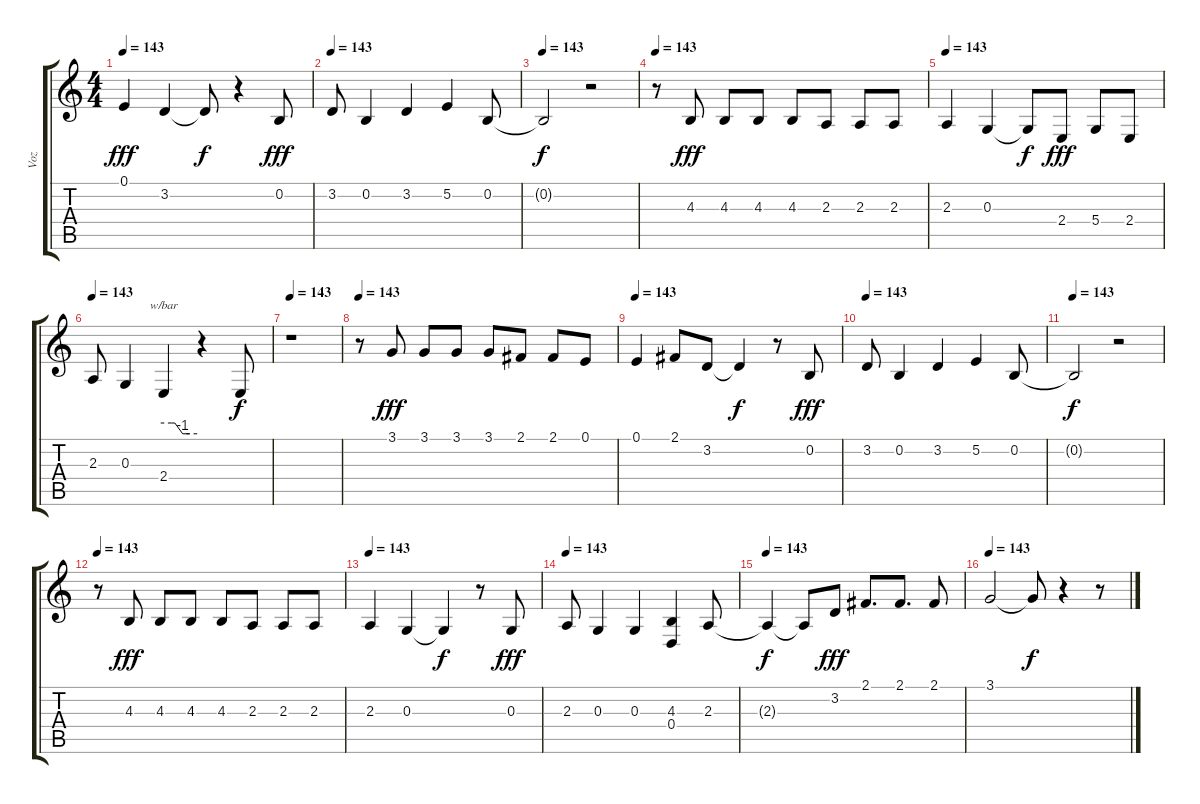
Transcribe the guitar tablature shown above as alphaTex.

\track ("Voz" "Voz") {instrument lead1square}
\staff {score tabs}
\tuning (E4 B3 G3 D3 A2 E2) {hide}
\ts (4 4)
\tempo 143
\clef g2
\ks c
0.1.4{dy fff} 3.2.4 3.2{t}.8{dy f} r.4 0.2.8{dy fff} |
\tempo 143
3.2.8 0.2.4 3.2.4 5.2.4 0.2.8 |
\tempo 143
0.2{t}.2{dy f} r.2 |
\tempo 143
r.8 4.3.8{dy fff} 4.3.8 4.3.8 4.3.8 2.3.8 2.3.8 2.3.8 |
\tempo 143
2.3.4 0.3.4 0.3{t}.8{dy f} 2.4.8{dy fff} 5.4.8 2.4.8 |
\tempo 143
2.3.8 0.3.4 2.4.4{tbe (custom default 0 0 14 0 20 0 34 -4 46 -4 60 -4)} r.4 2.4{t}.8{dy f} |
\tempo 143
r.1 |
\tempo 143
r.8 3.1.8{dy fff} 3.1.8 3.1.8 3.1.8 2.1.8 2.1.8 0.1.8 |
\tempo 143
0.1.4 2.1.8 3.2.8 3.2{t}.4{dy f} r.8 0.2.8{dy fff} |
\tempo 143
3.2.8 0.2.4 3.2.4 5.2.4 0.2.8 |
\tempo 143
0.2{t}.2{dy f} r.2 |
\tempo 143
r.8 4.3.8{dy fff} 4.3.8 4.3.8 4.3.8 2.3.8 2.3.8 2.3.8 |
\tempo 143
2.3.4 0.3.4 0.3{t}.4{dy f} r.8 0.3.8{dy fff} |
\tempo 143
2.3.8 0.3.4 0.3.4 (4.3 0.4).4 2.3.8 |
\tempo 143
2.3{t}.4{dy f} 2.3{t}.8 3.2.8{dy fff} 2.1.8{d} 2.1.8{d} 2.1.8 |
\tempo 143
3.1.2 3.1{t}.8{dy f} r.4 r.8
